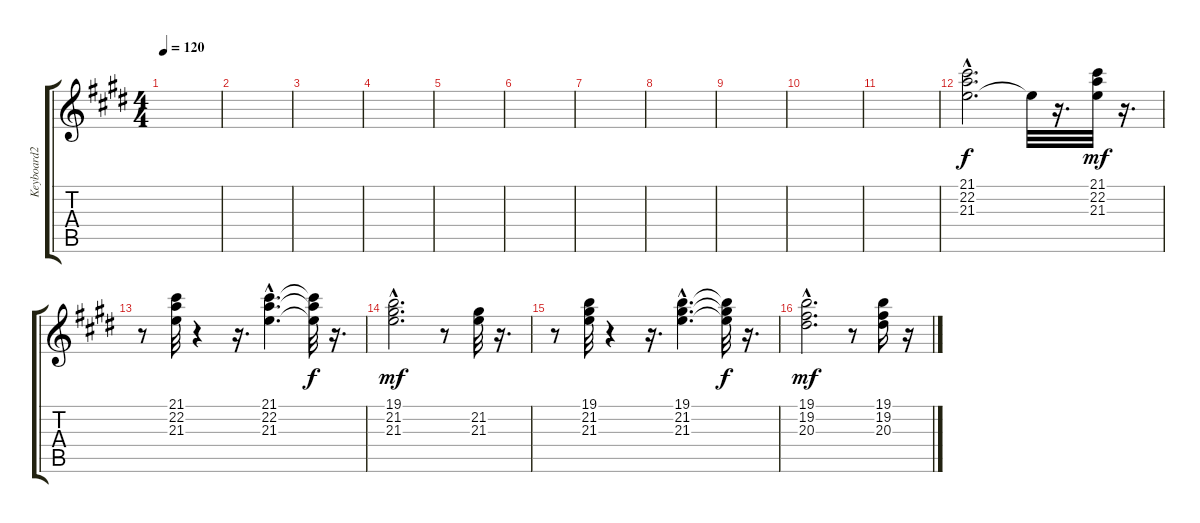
\track ("Keyboard2" "Keyboard2") {instrument rockorgan}
\staff {score tabs}
\tuning (E4 B3 G3 D3 A2 E2) {hide}
\ts (4 4)
\tempo 120
\clef g2
\ks e
|
|
|
|
|
|
|
|
|
|
|
(21.1{hac} 22.2{hac} 21.3{hac}).2{d} 21.3{t}.32{dy f} r.16{d} (21.1 22.2 21.3).32{dy mf} r.16{d} |
r.8 (21.1 22.2 21.3).32 r.4 r.16{d} (21.1{hac} 22.2{hac} 21.3{hac}).4{d} (21.1{t} 22.2{t} 21.3{t}).32{dy f} r.16{d} |
(19.1{hac} 21.2{hac} 21.3{hac}).2{d dy mf} r.8 (21.2 21.3).32 r.16{d} |
r.8 (19.1 21.2 21.3).32 r.4 r.16{d} (19.1{hac} 21.2{hac} 21.3{hac}).4{d} (19.1{t} 21.2{t} 21.3{t}).32{dy f} r.16{d} |
(19.1{hac} 19.2{hac} 20.3{hac}).2{d dy mf} r.8 (19.1 19.2 20.3).16 r.16
